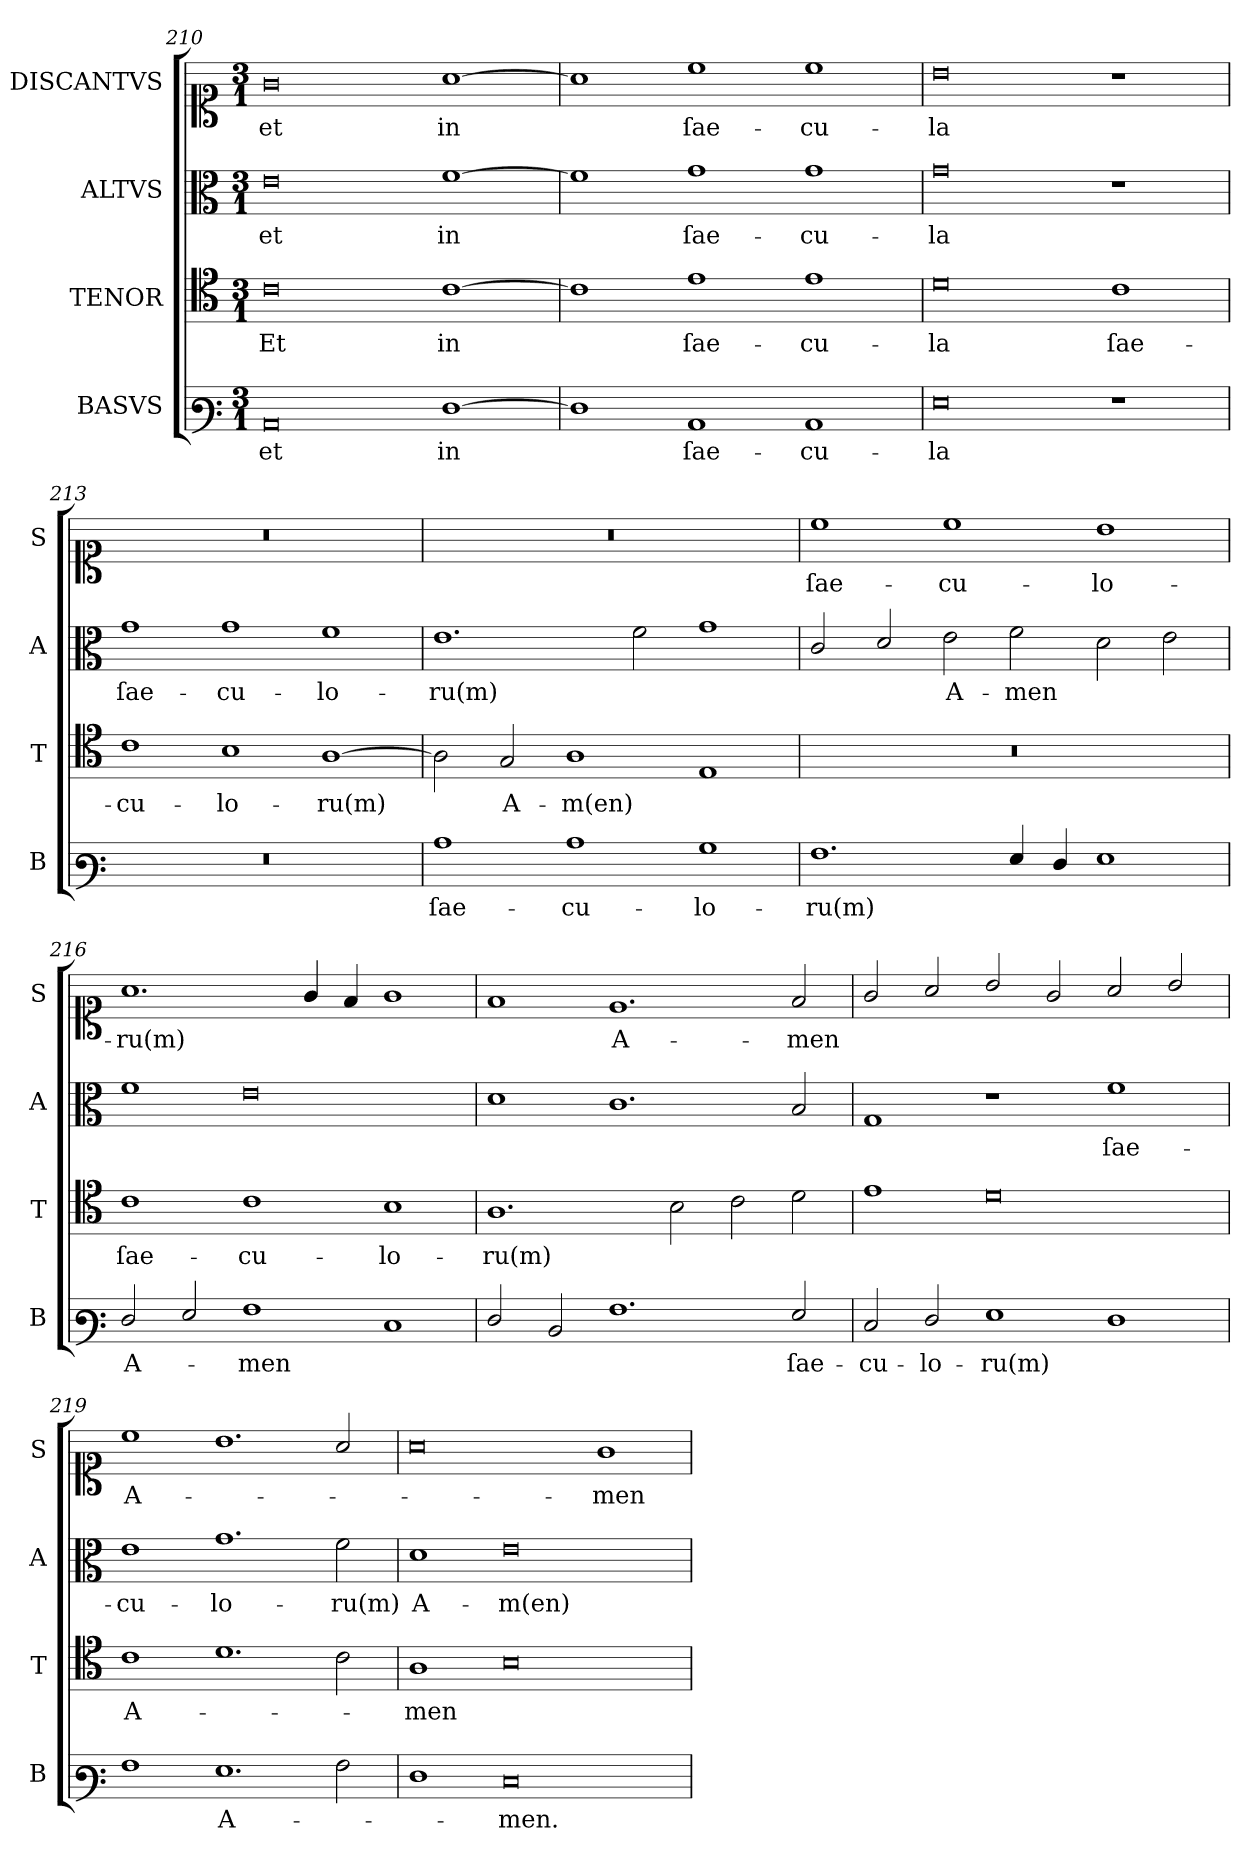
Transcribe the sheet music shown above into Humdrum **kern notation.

**kern	**text	**kern	**text	**kern	**text	**kern	**text
*part4	*part4	*part3	*part3	*part2	*part2	*part1	*part1
*staff4	*staff4	*staff3	*staff3	*staff2	*staff2	*staff1	*staff1
*I"BASVS	*	*I"TENOR	*	*I"ALTVS	*	*I"DISCANTVS	*
*I'B	*	*I'T	*	*I'A	*	*I'S	*
*clefF3	*	*clefC4	*	*clefC3	*	*clefC1	*
*k[]	*	*k[]	*	*k[]	*	*k[]	*
*a:	*	*a:	*	*a:	*	*a:	*
*M3/1	*	*M3/1	*	*M3/1	*	*M3/1	*
=210	=210	=210	=210	=210	=210	=210	=210
0C	et	0c	Et	0e	et	0g	et
[1F	in	[1c	in	[1f	in	[1a	in
=211	=211	=211	=211	=211	=211	=211	=211
1F]	.	1c]	.	1f]	.	1a]	.
1C	ſae-	1e	ſae-	1g	ſae-	1cc	ſae-
1C	-cu-	1e	-cu-	1g	-cu-	1cc	-cu-
=212	=212	=212	=212	=212	=212	=212	=212
0G	-la	0d	-la	0g	-la	0b	-la
1r	.	1c	ſae-	1r	.	1r	.
=213	=213	=213	=213	=213	=213	=213	=213
0.r	.	1c	-cu-	1g	ſae-	0.r	.
.	.	1B	-lo-	1g	-cu-	.	.
.	.	[1A	-ru(m)	1f	-lo-	.	.
=214	=214	=214	=214	=214	=214	=214	=214
1c	ſae-	2A]	.	1.e	-ru(m)	0.r	.
.	.	2G/	A-	.	.	.	.
1c	-cu-	1A	-m(en)	.	.	.	.
.	.	.	.	2f\	.	.	.
1B	-lo-	1E	.	1g	.	.	.
=215	=215	=215	=215	=215	=215	=215	=215
1.A	-ru(m)	0.r	.	2c/	.	1cc	ſae-
.	.	.	.	2d/	.	.	.
.	.	.	.	2e\	A-	1cc	-cu-
4G/	.	.	.	2f\	-men	.	.
4F/	.	.	.	.	.	.	.
1G	.	.	.	2d\	.	1b	-lo-
.	.	.	.	2e\	.	.	.
=216	=216	=216	=216	=216	=216	=216	=216
2F/	A-	1c	ſae-	1f	.	1.a	-ru(m)
2G/	.	.	.	.	.	.	.
1A	-men	1c	-cu-	0e	.	.	.
.	.	.	.	.	.	4g/	.
.	.	.	.	.	.	4f/	.
1E	.	1B	-lo-	.	.	1g	.
=217	=217	=217	=217	=217	=217	=217	=217
2F/	.	1.A	-ru(m)	1d	.	1f	.
2D/	.	.	.	.	.	.	.
1.A	.	.	.	1.c	.	1.e	A-
.	.	2B\	.	.	.	.	.
.	.	2c\	.	.	.	.	.
2G/	ſae-	2d\	.	2B/	.	2f/	-men
=218	=218	=218	=218	=218	=218	=218	=218
2E/	-cu-	1e	.	1G	.	2g/	.
2F/	-lo-	.	.	.	.	2a/	.
1G	-ru(m)	0d	.	1r	.	2b/	.
.	.	.	.	.	.	2g/	.
1F	.	.	.	1f	ſae-	2a/	.
.	.	.	.	.	.	2b/	.
=219	=219	=219	=219	=219	=219	=219	=219
1A	.	1c	A-	1e	-cu-	1cc	A-
1.G	A-	1.d	.	1.g	-lo-	1.b	.
2A\	.	2c\	.	2f\	-ru(m)	2a/	.
=220	=220	=220	=220	=220	=220	=220	=220
1F	.	1A	-men	1d	A-	0a	.
0E	-men.	0B	.	0e	-m(en)	.	.
.	.	.	.	.	.	1g	-men
=	=	=	=	=	=	=	=
*-	*-	*-	*-	*-	*-	*-	*-
